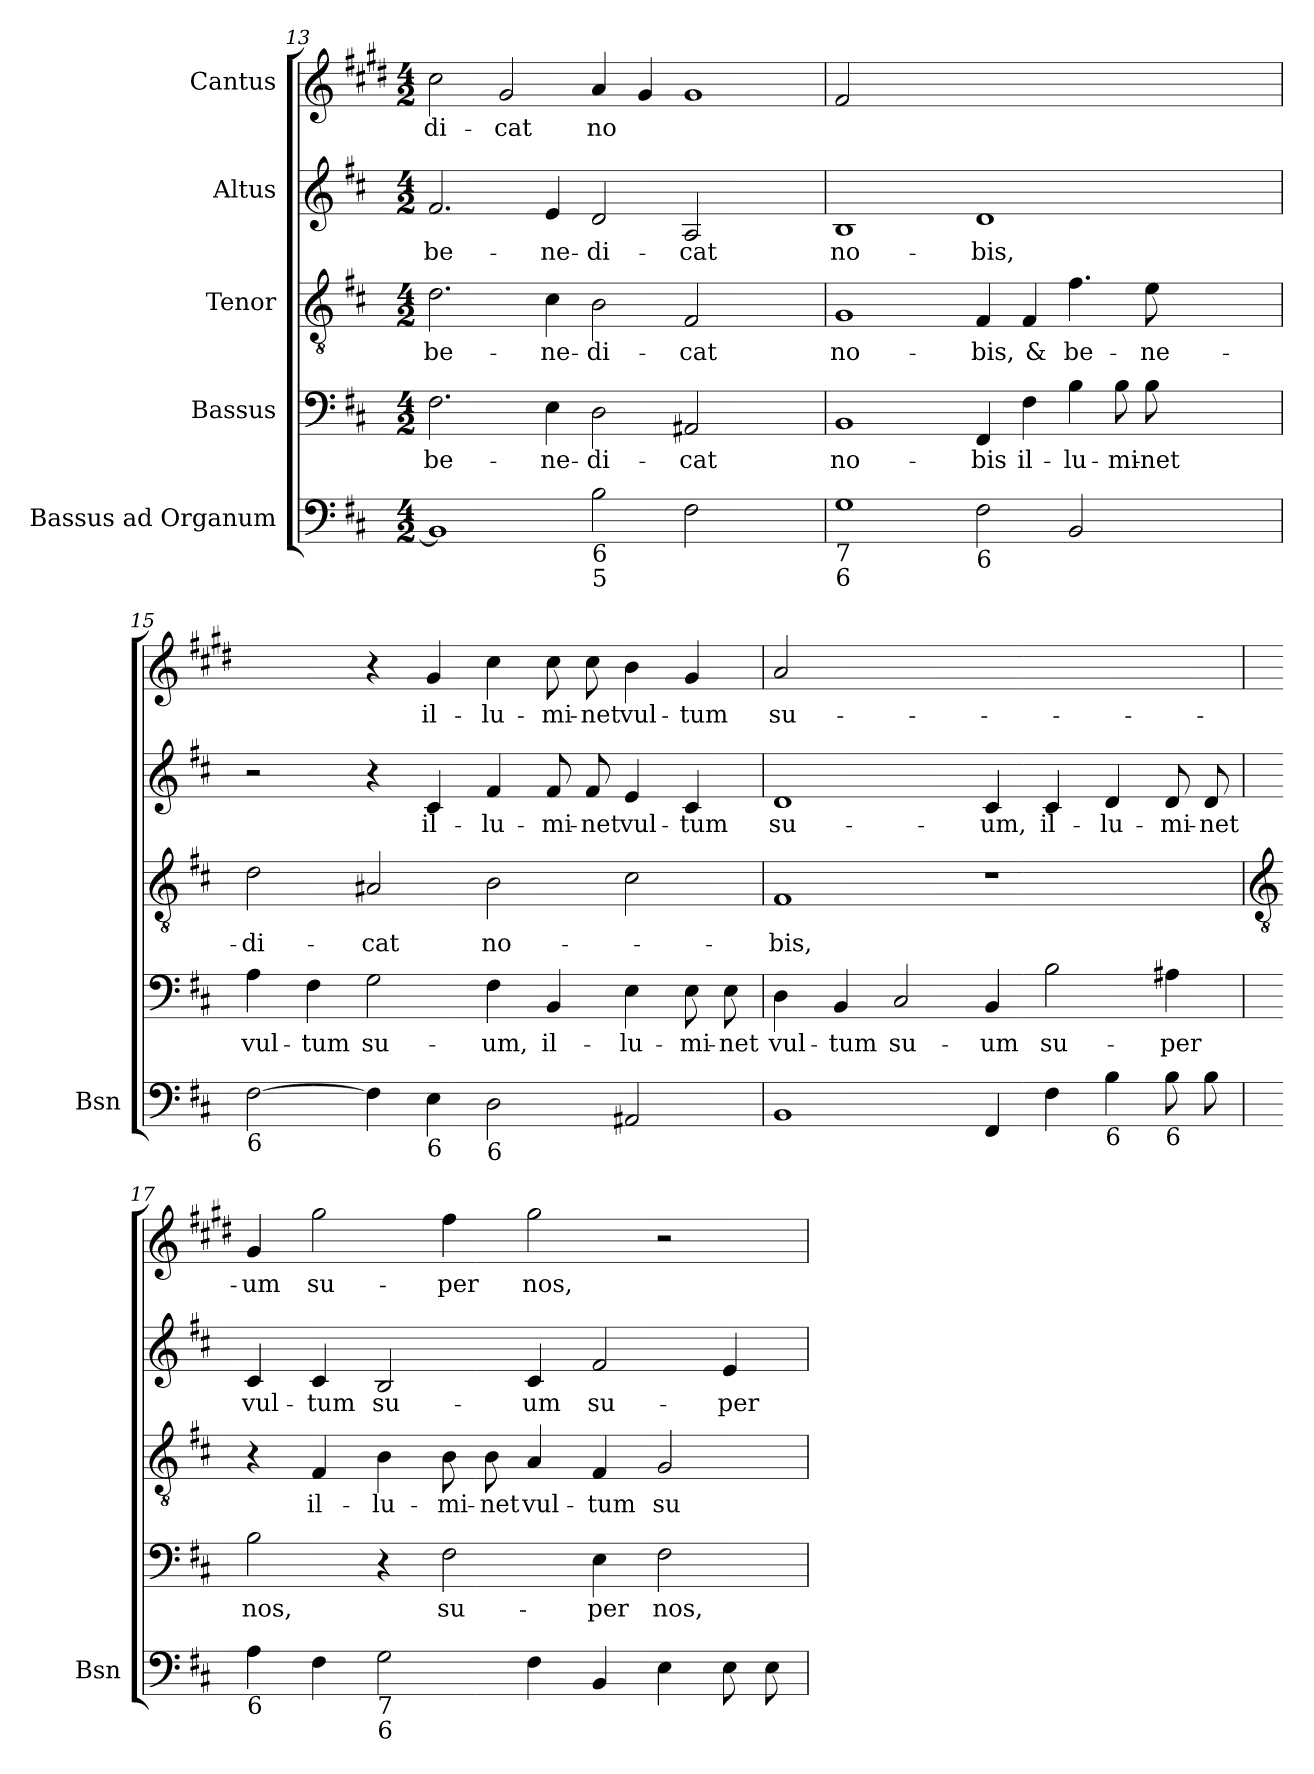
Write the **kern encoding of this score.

**kern	**kern	**text	**kern	**text	**kern	**text	**kern	**text
*part5	*part4	*part4	*part3	*part3	*part2	*part2	*part1	*part1
*staff5	*staff4	*staff4	*staff3	*staff3	*staff2	*staff2	*staff1	*staff1
*I"Bassus ad Organum	*I"Bassus	*	*I"Tenor	*	*I"Altus	*	*I"Cantus	*
*I'Bsn	*	*	*	*	*	*	*	*
*clefF4	*clefF4	*	*clefGv2	*	*clefG2	*	*clefG2	*
*	*	*	*	*	*	*	*ITrd1c2	*
*k[f#c#]	*k[f#c#]	*	*k[f#c#]	*	*k[f#c#]	*	*k[f#c#]	*
*D:	*D:	*	*D:	*	*D:	*	*D:	*
*M4/2	*M4/2	*	*M4/2	*	*M4/2	*	*M4/2	*
=13	=13	=13	=13	=13	=13	=13	=13	=13
!	!	!LO:LY:b	!	!LO:LY:b	!	!LO:LY:b	!	!LO:LY:b
1BB]	2.F#	be-	2.d	be-	2.f#	be-	2b	-di-
!	!	!	!	!	!	!	!	!LO:LY:b
.	.	.	.	.	.	.	2f#	-cat
!	!	!LO:LY:b	!	!LO:LY:b	!	!LO:LY:b	!	!
.	4E	-ne-	4c#	-ne-	4e	-ne-	.	.
!LO:TX:b:t=6	!	!	!	!	!	!	!	!
!LO:TX:b:t=5	!	!	!	!	!	!	!	!
!	!	!LO:LY:b	!	!LO:LY:b	!	!LO:LY:b	!	!LO:LY:b
2B	2D	-di-	2B	-di-	2d	-di-	4g	no
.	.	.	.	.	.	.	4f#	.
!	!	!LO:LY:b	!	!LO:LY:b	!	!LO:LY:b	!	!
2F#	2AA#X	-cat	2F#	-cat	2A	-cat	1f#	.
2ryy	2ryy	.	2ryy	.	2ryy	.	.	.
=14	=14	=14	=14	=14	=14	=14	=14	=14
!LO:TX:b:t=7	!	!	!	!	!	!	!	!
!LO:TX:b:t=6	!	!	!	!	!	!	!	!
!	!	!LO:LY:b	!	!LO:LY:b	!	!LO:LY:b	!	!
1G	1BB	no-	1G	no-	1B	no-	2e	.
!	!	!	!	!	!	!	!	!LO:LY:b
.	.	.	.	.	.	.	[1f#yy	bis,
!LO:TX:b:t=6	!	!	!	!	!	!	!	!
!	!	!LO:LY:b	!	!LO:LY:b	!	!LO:LY:b	!	!
2F#	4FF#	-bis	4F#	-bis,	1d	-bis,	.	.
!	!	!LO:LY:b	!	!LO:LY:b	!	!	!	!
.	4F#	il-	4F#	&	.	.	.	.
!	!	!LO:LY:b	!	!LO:LY:b	!	!	!	!
2BB	4B	-lu-	4.f#	be-	.	.	1.f#yy_	.
!	!	!LO:LY:b	!	!	!	!	!	!
.	8B	-mi-	.	.	.	.	.	.
!	!	!LO:LY:b	!	!LO:LY:b	!	!	!	!
.	8B	-net	8e	-ne-	.	.	.	.
1ryy	1ryy	.	1ryy	.	1ryy	.	.	.
!!LO:LB:g=z
=15	=15	=15	=15	=15	=15	=15	=15	=15
!LO:TX:b:t=6	!	!	!	!	!	!	!	!
!	!	!LO:LY:b	!	!LO:LY:b	!	!	!	!
[2F#	4A	vul-	2d	-di-	2r	.	2f#yy]	.
!	!	!LO:LY:b	!	!	!	!	!	!
.	4F#	-tum	.	.	.	.	.	.
!	!	!LO:LY:b	!	!LO:LY:b	!	!	!	!
4F#]	2G	su-	2A#X	-cat	4r	.	4r	.
!LO:TX:b:t=6	!	!	!	!	!	!	!	!
!	!	!	!	!	!	!LO:LY:b	!	!LO:LY:b
4E	.	.	.	.	4c#	il-	4f#	il-
!LO:TX:b:t=6	!	!	!	!	!	!	!	!
!	!	!LO:LY:b	!	!LO:LY:b	!	!LO:LY:b	!	!LO:LY:b
2D	4F#	-um,	2B	no-	4f#	-lu-	4b	-lu-
!	!	!LO:LY:b	!	!	!	!LO:LY:b	!	!LO:LY:b
.	4BB	il-	.	.	8f#	-mi-	8b	-mi-
!	!	!	!	!	!	!LO:LY:b	!	!LO:LY:b
.	.	.	.	.	8f#	-net	8b	-net
!	!	!LO:LY:b	!	!	!	!LO:LY:b	!	!LO:LY:b
2AA#X	4E	-lu-	2c#	.	4e	vul-	4a	vul-
!	!	!LO:LY:b	!	!	!	!LO:LY:b	!	!LO:LY:b
.	8E	-mi-	.	.	4c#	-tum	4f#	-tum
!	!	!LO:LY:b	!	!	!	!	!	!
.	8E	-net	.	.	.	.	.	.
=16	=16	=16	=16	=16	=16	=16	=16	=16
!	!	!LO:LY:b	!	!LO:LY:b	!	!LO:LY:b	!	!LO:LY:b
1BB	4D	vul-	1F#	-bis,	1d	su-	2g	su-
!	!	!LO:LY:b	!	!	!	!	!	!
.	4BB	-tum	.	.	.	.	.	.
!	!	!LO:LY:b	!	!	!	!	!	!
.	2C#	su-	.	.	.	.	1.ryy	.
!	!	!LO:LY:b	!	!	!	!LO:LY:b	!	!
4FF#	4BB	-um	1r	.	4c#	-um,	.	.
!	!	!LO:LY:b	!	!	!	!LO:LY:b	!	!
4F#	2B	su-	.	.	4c#	il-	.	.
!LO:TX:b:t=6	!	!	!	!	!	!	!	!
!	!	!	!	!	!	!LO:LY:b	!	!
4B	.	.	.	.	4d	-lu-	.	.
!LO:TX:b:t=6	!	!	!	!	!	!	!	!
!	!	!LO:LY:b	!	!	!	!LO:LY:b	!	!
8B	4A#X	-per	.	.	8d	-mi-	.	.
!	!	!	!	!	!	!LO:LY:b	!	!
8B	.	.	.	.	8d	-net	.	.
!!LO:LB:g=z
=17	=17	=17	=17	=17	=17	=17	=17	=17
*	*	*	*clefGv2	*	*	*	*	*
!LO:TX:b:t=6	!	!	!	!	!	!	!	!
!	!	!LO:LY:b	!	!	!	!LO:LY:b	!	!LO:LY:b
4A	2B	nos,	4r	.	4c#	vul-	4f#	-um
!	!	!	!	!LO:LY:b	!	!LO:LY:b	!	!LO:LY:b
4F#	.	.	4F#	il-	4c#	-tum	2ff#	su-
!LO:TX:b:t=7	!	!	!	!	!	!	!	!
!LO:TX:b:t=6	!	!	!	!	!	!	!	!
!	!	!	!	!LO:LY:b	!	!LO:LY:b	!	!
2G	4r	.	4B	-lu-	2B	su-	.	.
!	!	!LO:LY:b	!	!LO:LY:b	!	!	!	!LO:LY:b
.	2F#	su-	8B	-mi-	.	.	4ee	-per
!	!	!	!	!LO:LY:b	!	!	!	!
.	.	.	8B	-net	.	.	.	.
!	!	!	!	!LO:LY:b	!	!LO:LY:b	!	!LO:LY:b
4F#	.	.	4A	vul-	4c#	-um	2ff#	nos,
!	!	!LO:LY:b	!	!LO:LY:b	!	!LO:LY:b	!	!
4BB	4E	-per	4F#	-tum	2f#	su-	.	.
!	!	!LO:LY:b	!	!LO:LY:b	!	!	!	!
4E	2F#	nos,	2G	su-	.	.	2r	.
!	!	!	!	!	!	!LO:LY:b	!	!
8E	.	.	.	.	4e	-per	.	.
8E	.	.	.	.	.	.	.	.
=	=	=	=	=	=	=	=	=
*-	*-	*-	*-	*-	*-	*-	*-	*-
